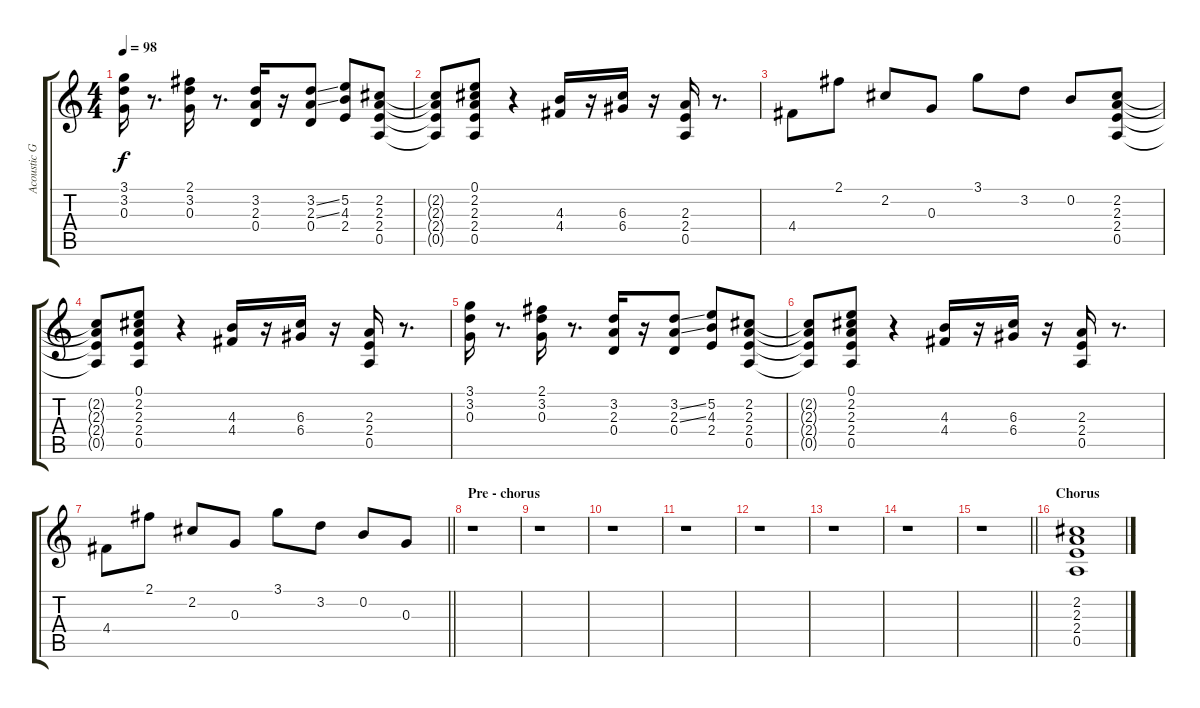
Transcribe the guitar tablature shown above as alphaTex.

\track ("Acoustic Guitar" "Acoustic G") {instrument acousticguitarsteel}
\staff {score tabs}
\tuning (E4 B3 G3 D3 A2 E2) {hide}
\ts (4 4)
\tempo 98
\clef g2
\ks c
(3.1 3.2 0.3).16{dy f} r.8{d} (2.1 3.2 0.3).16 r.8{d} (3.2 2.3 0.4).16 r.16 (3.2{ss} 2.3{ss} 0.4).8 (5.2 4.3 2.4).8 (2.2 2.3 2.4 0.5).8 |
(2.2{t} 2.3{t} 2.4{t} 0.5{t}).8 (0.1 2.2 2.3 2.4 0.5).8 r.4 (4.3 4.4).16 r.16 (6.3 6.4).16 r.16 (2.3 2.4 0.5).16 r.8{d} |
4.4.8 2.1.8 2.2.8 0.3.8 3.1.8 3.2.8 0.2.8 (2.2 2.3 2.4 0.5).8 |
(2.2{t} 2.3{t} 2.4{t} 0.5{t}).8 (0.1 2.2 2.3 2.4 0.5).8 r.4 (4.3 4.4).16 r.16 (6.3 6.4).16 r.16 (2.3 2.4 0.5).16 r.8{d} |
(3.1 3.2 0.3).16 r.8{d} (2.1 3.2 0.3).16 r.8{d} (3.2 2.3 0.4).16 r.16 (3.2{ss} 2.3{ss} 0.4).8 (5.2 4.3 2.4).8 (2.2 2.3 2.4 0.5).8 |
(2.2{t} 2.3{t} 2.4{t} 0.5{t}).8 (0.1 2.2 2.3 2.4 0.5).8 r.4 (4.3 4.4).16 r.16 (6.3 6.4).16 r.16 (2.3 2.4 0.5).16 r.8{d} |
\barLineRight lightlight
4.4.8 2.1.8 2.2.8 0.3.8 3.1.8 3.2.8 0.2.8 0.3.8 |
\section ("" "Pre - chorus")
r.1 |
r.1 |
r.1 |
r.1 |
r.1 |
r.1 |
r.1 |
\barLineRight lightlight
r.1 |
\section ("" "Chorus")
(2.2 2.3 2.4 0.5).1
